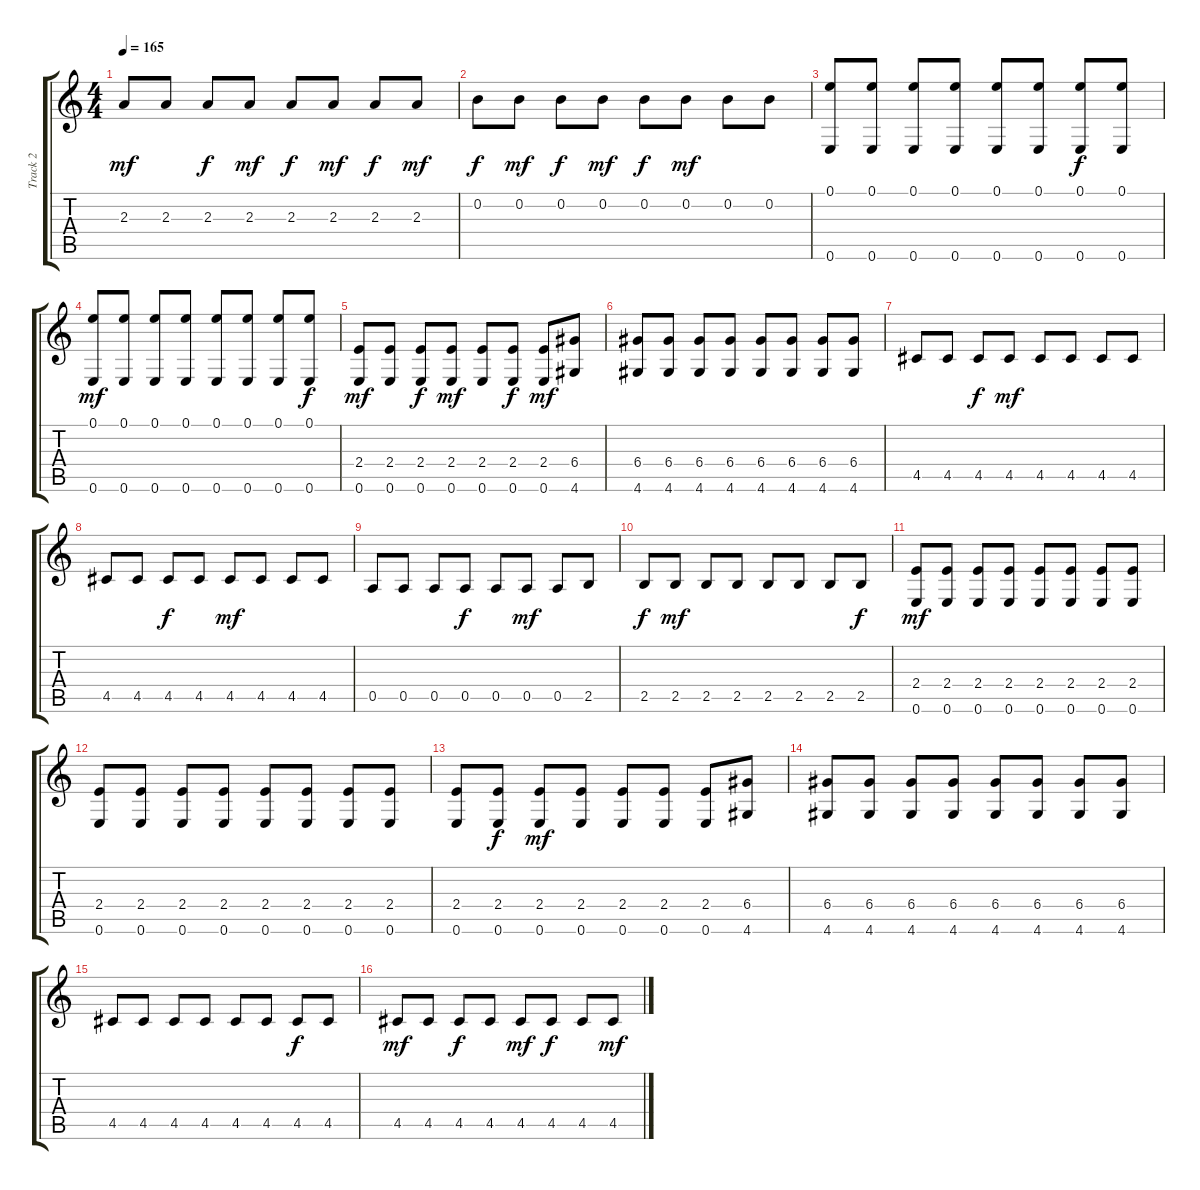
\track ("Track 2" "Track 2") {instrument synthbass2}
\staff {score tabs}
\tuning (E4 B3 G3 D3 A2 E2) {hide}
\ts (4 4)
\tempo 165
\clef g2
\ks c
2.3.8{dy mf} 2.3.8 2.3.8{dy f} 2.3.8{dy mf} 2.3.8{dy f} 2.3.8{dy mf} 2.3.8{dy f} 2.3.8{dy mf} |
0.2.8{dy f} 0.2.8{dy mf} 0.2.8{dy f} 0.2.8{dy mf} 0.2.8{dy f} 0.2.8{dy mf} 0.2.8 0.2.8 |
(0.1 0.6).8 (0.1 0.6).8 (0.1 0.6).8 (0.1 0.6).8 (0.1 0.6).8 (0.1 0.6).8 (0.1 0.6).8{dy f} (0.1 0.6).8 |
(0.1 0.6).8{dy mf} (0.1 0.6).8 (0.1 0.6).8 (0.1 0.6).8 (0.1 0.6).8 (0.1 0.6).8 (0.1 0.6).8 (0.1 0.6).8{dy f} |
(2.4 0.6).8{dy mf} (2.4 0.6).8 (2.4 0.6).8{dy f} (2.4 0.6).8{dy mf} (2.4 0.6).8 (2.4 0.6).8{dy f} (2.4 0.6).8{dy mf} (6.4 4.6).8 |
(6.4 4.6).8 (6.4 4.6).8 (6.4 4.6).8 (6.4 4.6).8 (6.4 4.6).8 (6.4 4.6).8 (6.4 4.6).8 (6.4 4.6).8 |
4.5.8 4.5.8 4.5.8{dy f} 4.5.8{dy mf} 4.5.8 4.5.8 4.5.8 4.5.8 |
4.5.8 4.5.8 4.5.8{dy f} 4.5.8 4.5.8{dy mf} 4.5.8 4.5.8 4.5.8 |
0.5.8 0.5.8 0.5.8 0.5.8{dy f} 0.5.8 0.5.8{dy mf} 0.5.8 2.5.8 |
2.5.8{dy f} 2.5.8{dy mf} 2.5.8 2.5.8 2.5.8 2.5.8 2.5.8 2.5.8{dy f} |
(2.4 0.6).8{dy mf} (2.4 0.6).8 (2.4 0.6).8 (2.4 0.6).8 (2.4 0.6).8 (2.4 0.6).8 (2.4 0.6).8 (2.4 0.6).8 |
(2.4 0.6).8 (2.4 0.6).8 (2.4 0.6).8 (2.4 0.6).8 (2.4 0.6).8 (2.4 0.6).8 (2.4 0.6).8 (2.4 0.6).8 |
(2.4 0.6).8 (2.4 0.6).8{dy f} (2.4 0.6).8{dy mf} (2.4 0.6).8 (2.4 0.6).8 (2.4 0.6).8 (2.4 0.6).8 (6.4 4.6).8 |
(6.4 4.6).8 (6.4 4.6).8 (6.4 4.6).8 (6.4 4.6).8 (6.4 4.6).8 (6.4 4.6).8 (6.4 4.6).8 (6.4 4.6).8 |
4.5.8 4.5.8 4.5.8 4.5.8 4.5.8 4.5.8 4.5.8{dy f} 4.5.8 |
4.5.8{dy mf} 4.5.8 4.5.8{dy f} 4.5.8 4.5.8{dy mf} 4.5.8{dy f} 4.5.8 4.5.8{dy mf}
